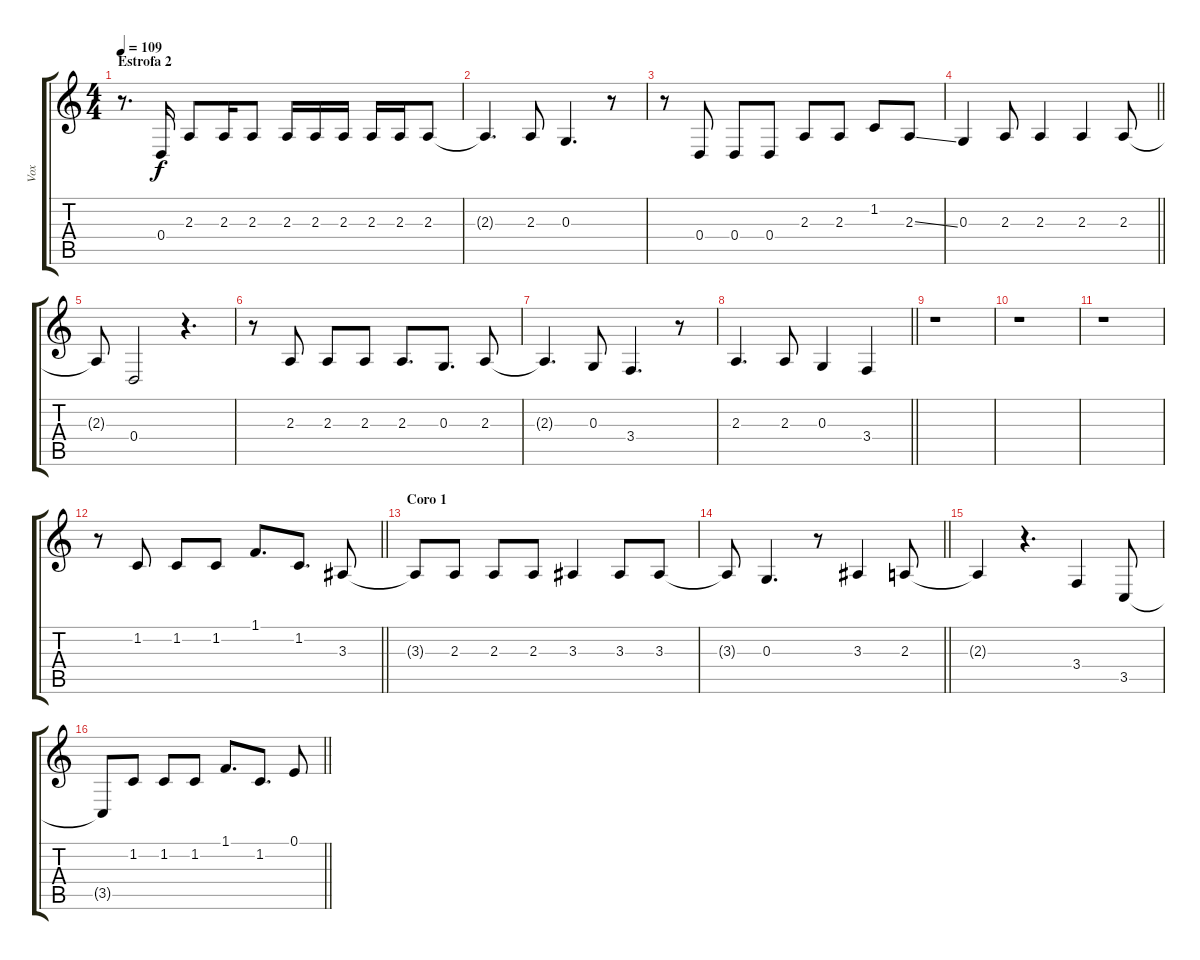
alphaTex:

\track ("Vox" "Vox") {instrument harmonica}
\staff {score tabs}
\tuning (E4 B3 G3 D3 A2 E2) {hide}
\ts (4 4)
\section ("" "Estrofa 2")
\tempo 109
\clef g2
\ks c
r.8{d dy f} 0.4.16 2.3.8 2.3.16 2.3.8 2.3.16 2.3.16 2.3.16 2.3.16 2.3.16 2.3.8 |
2.3{t}.4{d} 2.3.8 0.3.4{d} r.8 |
r.8 0.4.8 0.4.8 0.4.8 2.3.8 2.3.8 1.2.8 2.3{ss}.8 |
\barLineRight lightlight
0.3.4 2.3.8 2.3.4 2.3.4 2.3.8 |
2.3{t}.8 0.4.2 r.4{d} |
r.8 2.3.8 2.3.8 2.3.8 2.3.8{d} 0.3.8{d} 2.3.8 |
2.3{t}.4{d} 0.3.8 3.4.4{d} r.8 |
\barLineRight lightlight
2.3.4{d} 2.3.8 0.3.4 3.4.4 |
r.1 |
r.1 |
r.1 |
\barLineRight lightlight
r.8 1.2.8 1.2.8 1.2.8 1.1.8{d} 1.2.8{d} 3.3.8 |
\section ("" "Coro 1")
3.3{t}.8 2.3.8 2.3.8 2.3.8 3.3.4 3.3.8 3.3.8 |
\barLineRight lightlight
3.3{t}.8 0.3.4{d} r.8 3.3.4 2.3.8 |
2.3{t}.4 r.4{d} 3.4.4 3.5.8 |
\barLineRight lightlight
3.5{t}.8 1.2.8 1.2.8 1.2.8 1.1.8{d} 1.2.8{d} 0.1.8
